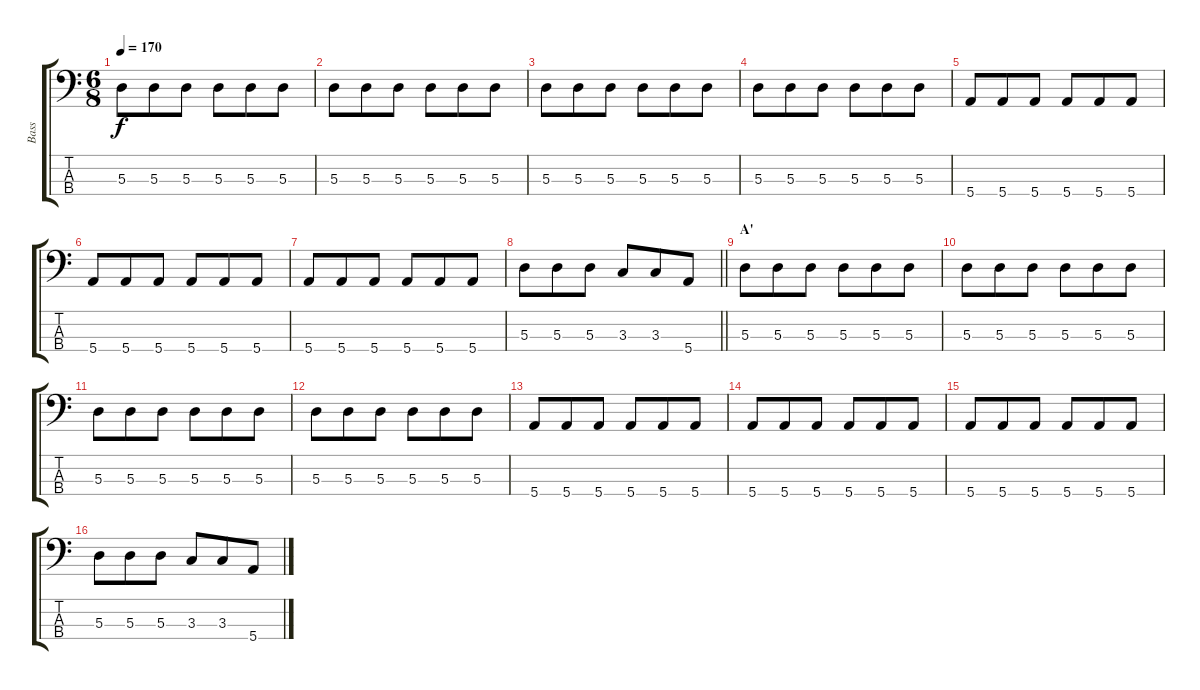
\track ("Bass" "Bass") {instrument electricbasspick}
\staff {score tabs}
\tuning (G2 D2 A1 E1) {hide}
\ts (6 8)
\tempo 170
\clef f4
\ks c
5.3.8{dy f} 5.3.8 5.3.8 5.3.8 5.3.8 5.3.8 |
5.3.8 5.3.8 5.3.8 5.3.8 5.3.8 5.3.8 |
5.3.8 5.3.8 5.3.8 5.3.8 5.3.8 5.3.8 |
5.3.8 5.3.8 5.3.8 5.3.8 5.3.8 5.3.8 |
5.4.8 5.4.8 5.4.8 5.4.8 5.4.8 5.4.8 |
5.4.8 5.4.8 5.4.8 5.4.8 5.4.8 5.4.8 |
5.4.8 5.4.8 5.4.8 5.4.8 5.4.8 5.4.8 |
\barLineRight lightlight
5.3.8 5.3.8 5.3.8 3.3.8 3.3.8 5.4.8 |
\section ("" "A'")
5.3.8 5.3.8 5.3.8 5.3.8 5.3.8 5.3.8 |
5.3.8 5.3.8 5.3.8 5.3.8 5.3.8 5.3.8 |
5.3.8 5.3.8 5.3.8 5.3.8 5.3.8 5.3.8 |
5.3.8 5.3.8 5.3.8 5.3.8 5.3.8 5.3.8 |
5.4.8 5.4.8 5.4.8 5.4.8 5.4.8 5.4.8 |
5.4.8 5.4.8 5.4.8 5.4.8 5.4.8 5.4.8 |
5.4.8 5.4.8 5.4.8 5.4.8 5.4.8 5.4.8 |
5.3.8 5.3.8 5.3.8 3.3.8 3.3.8 5.4.8
